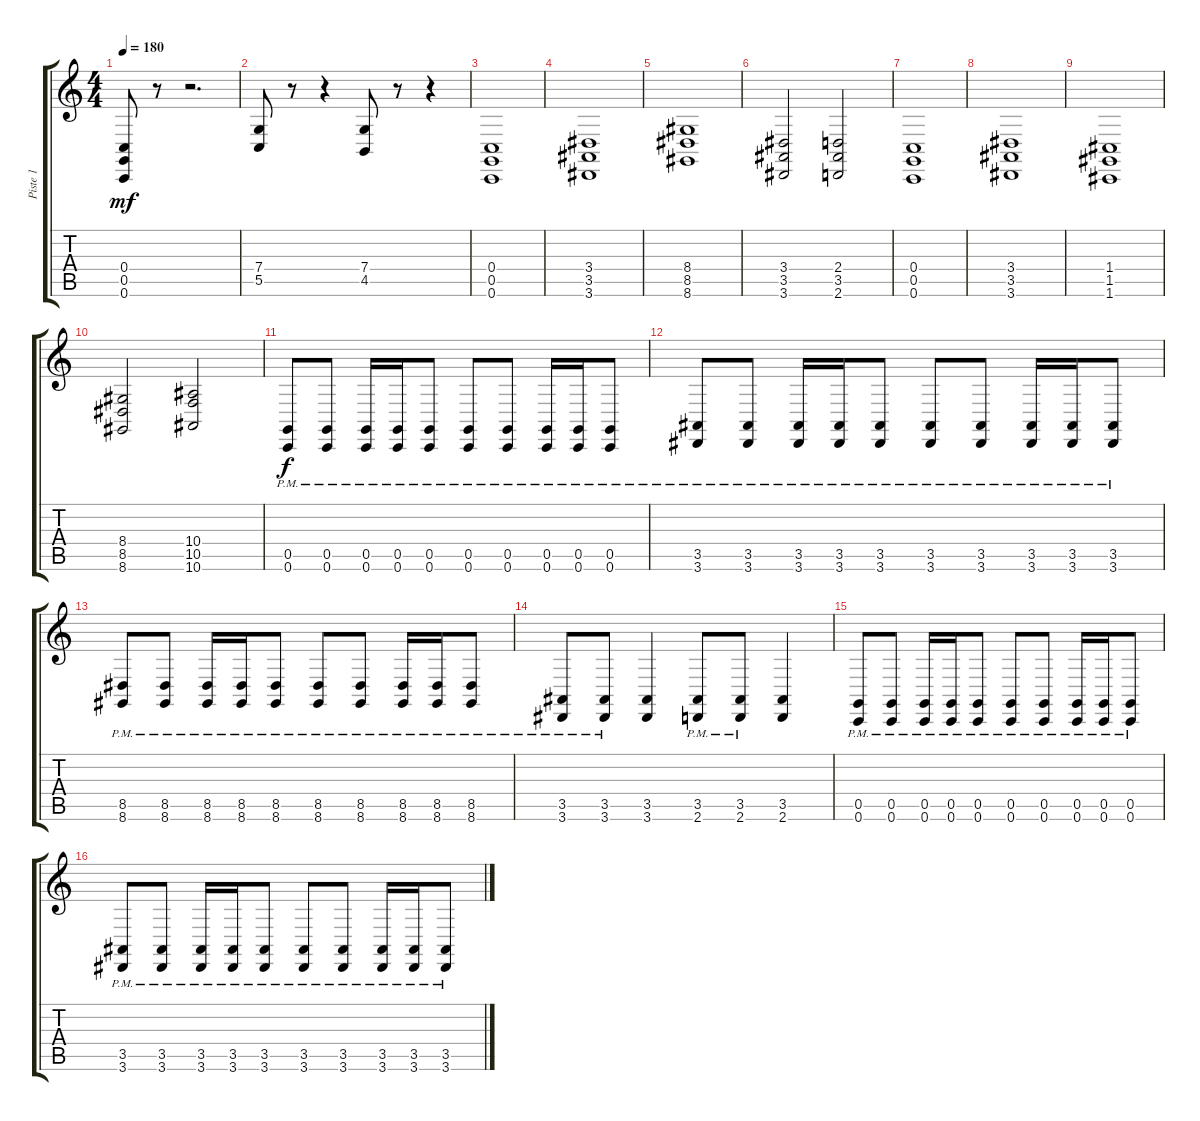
\track ("Piste 1" "Piste 1") {instrument stringensemble1}
\staff {score tabs}
\tuning (D4 A3 F3 C3 G2 C2) {hide}
\ts (4 4)
\tempo 180
\clef g2
\ks c
(0.4 0.5 0.6).8{dy mf} r.8 r.2{d} |
(7.4 5.5).8 r.8 r.4 (7.4 4.5).8 r.8 r.4 |
(0.4 0.5 0.6).1 |
(3.4 3.5 3.6).1 |
(8.4 8.5 8.6).1 |
(3.4 3.5 3.6).2 (2.4 3.5 2.6).2 |
(0.4 0.5 0.6).1 |
(3.4 3.5 3.6).1 |
(1.4 1.5 1.6).1 |
(8.4 8.5 8.6).2 (10.4 10.5 10.6).2 |
(0.5{pm} 0.6{pm}).8{dy f} (0.5{pm} 0.6{pm}).8 (0.5{pm} 0.6{pm}).16 (0.5{pm} 0.6{pm}).16 (0.5{pm} 0.6{pm}).8 (0.5{pm} 0.6{pm}).8 (0.5{pm} 0.6{pm}).8 (0.5{pm} 0.6{pm}).16 (0.5{pm} 0.6{pm}).16 (0.5{pm} 0.6{pm}).8 |
(3.5{pm} 3.6{pm}).8 (3.5{pm} 3.6{pm}).8 (3.5{pm} 3.6{pm}).16 (3.5{pm} 3.6{pm}).16 (3.5{pm} 3.6{pm}).8 (3.5{pm} 3.6{pm}).8 (3.5{pm} 3.6{pm}).8 (3.5{pm} 3.6{pm}).16 (3.5{pm} 3.6{pm}).16 (3.5{pm} 3.6{pm}).8 |
(8.5{pm} 8.6{pm}).8 (8.5{pm} 8.6{pm}).8 (8.5{pm} 8.6{pm}).16 (8.5{pm} 8.6{pm}).16 (8.5{pm} 8.6{pm}).8 (8.5{pm} 8.6{pm}).8 (8.5{pm} 8.6{pm}).8 (8.5{pm} 8.6{pm}).16 (8.5{pm} 8.6{pm}).16 (8.5{pm} 8.6{pm}).8 |
(3.5{pm} 3.6{pm}).8 (3.5{pm} 3.6{pm}).8 (3.5 3.6).4 (3.5{pm} 2.6{pm}).8 (3.5{pm} 2.6{pm}).8 (3.5 2.6).4 |
(0.5{pm} 0.6{pm}).8 (0.5{pm} 0.6{pm}).8 (0.5{pm} 0.6{pm}).16 (0.5{pm} 0.6{pm}).16 (0.5{pm} 0.6{pm}).8 (0.5{pm} 0.6{pm}).8 (0.5{pm} 0.6{pm}).8 (0.5{pm} 0.6{pm}).16 (0.5{pm} 0.6{pm}).16 (0.5{pm} 0.6{pm}).8 |
(3.5{pm} 3.6{pm}).8 (3.5{pm} 3.6{pm}).8 (3.5{pm} 3.6{pm}).16 (3.5{pm} 3.6{pm}).16 (3.5{pm} 3.6{pm}).8 (3.5{pm} 3.6{pm}).8 (3.5{pm} 3.6{pm}).8 (3.5{pm} 3.6{pm}).16 (3.5{pm} 3.6{pm}).16 (3.5{pm} 3.6{pm}).8
